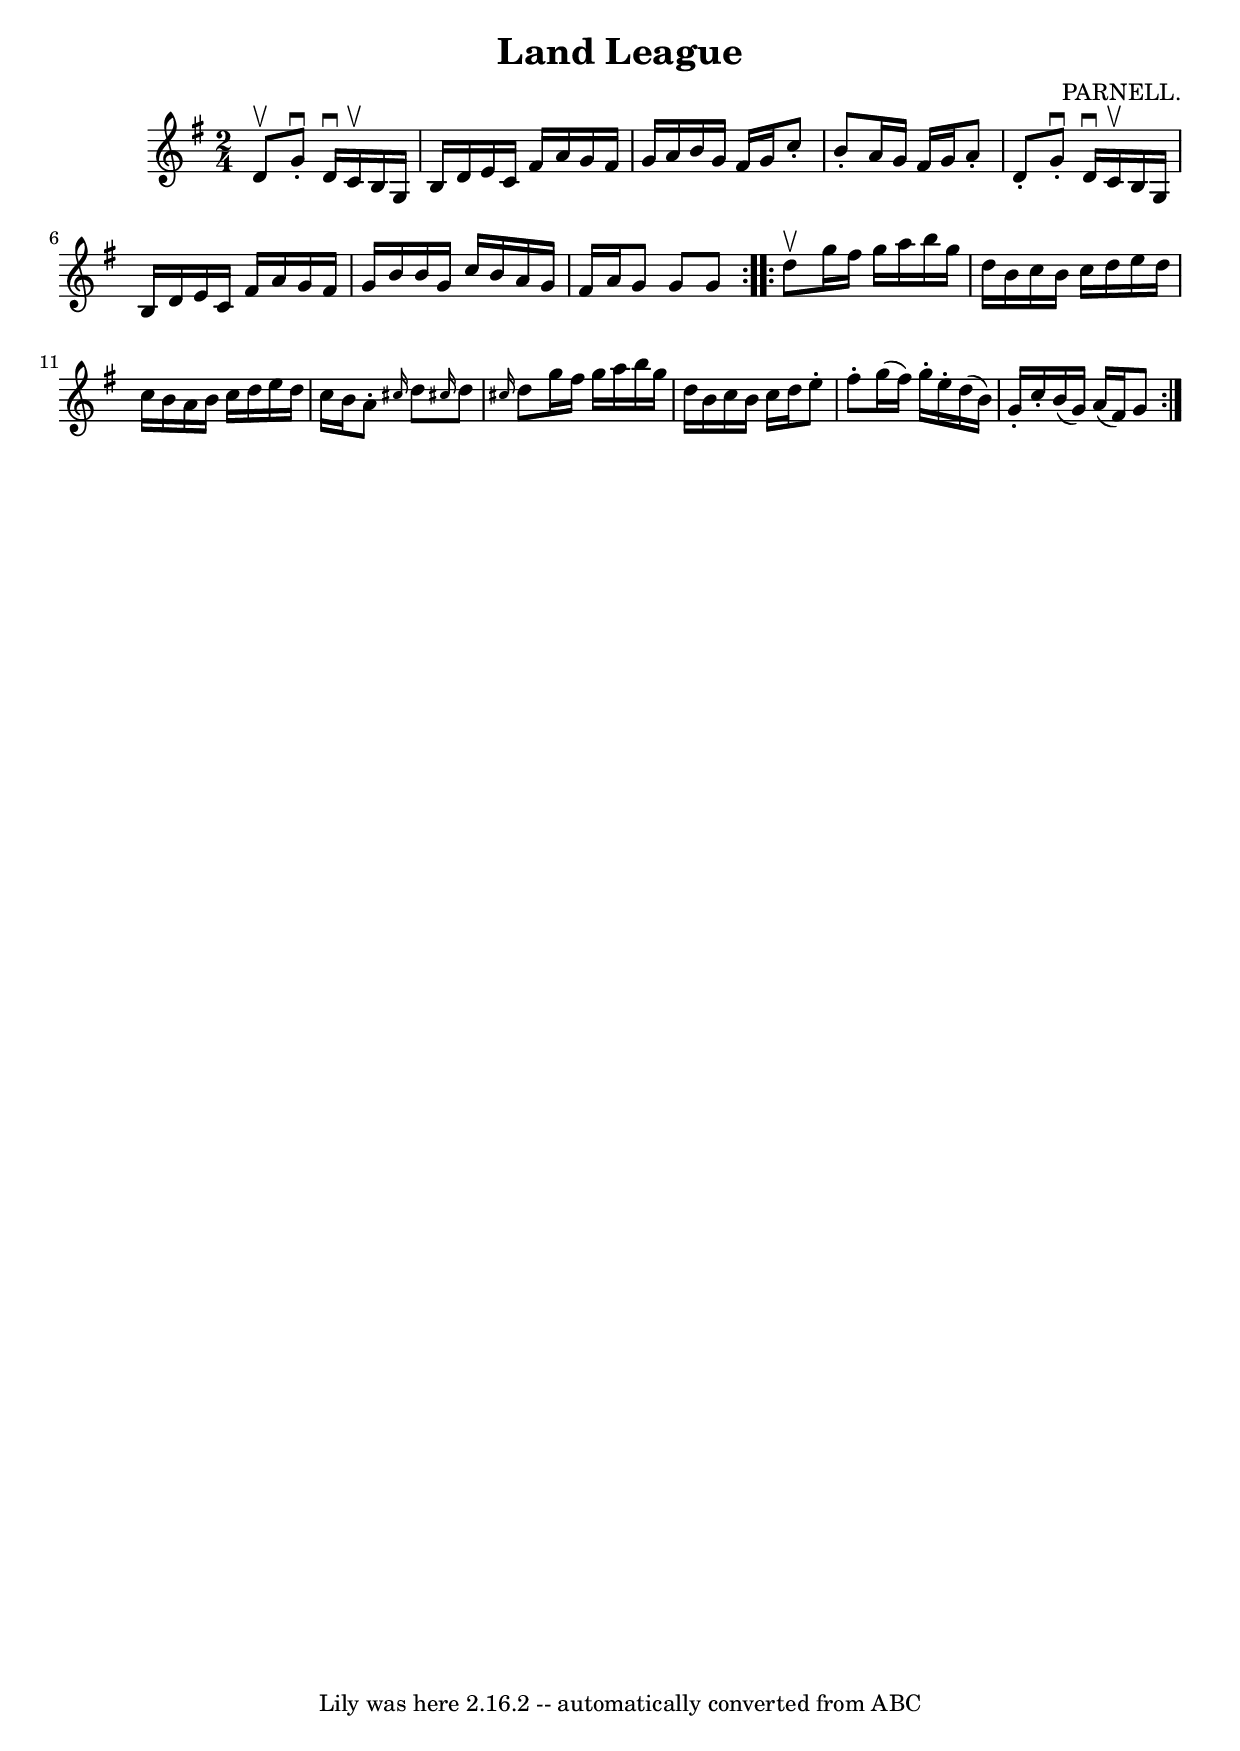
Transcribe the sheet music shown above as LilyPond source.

\version "2.16.2"
\include "Mammoth.ily"
\header {
  %% book = "Ryan's Mammoth Collection"
  composer = "PARNELL."
  crossRefNumber = "1"
  footnotes = "\\\\314"
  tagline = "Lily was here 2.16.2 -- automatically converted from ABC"
  title = "Land League"

}
voicedefault =  {



  \repeat volta 2 {

    \time 2/4 
    \key g \major
    d'8^\upbow |
    g'8^\downbow-. d'16 ^\downbow c'16^\upbow b16 g16 b16 d'16    |
    e'16 c'16 
    fis'16 a'16 g'16 fis'16 g'16 a'16    |
    b'16 g'16  
    fis'16 g'16 c''8 -. b'8 -.   |
    a'16 g'16 fis'16    
    g'16 a'8 -. d'8 -.   |
    g'8^\downbow-. d'16^\downbow c'16 ^\upbow b16 g16 b16 d'16    |
    e'16 c'16 fis'16    
    a'16 g'16 fis'16 g'16 b'16    |
    b'16 g'16 c''16    
    b'16 a'16 g'16 fis'16 a'16    |
    g'8 g'8 g'8  
  }     

  \repeat volta 2 {
    d''8^\upbow |
    g''16 fis''16 g''16    
    a''16 b''16 g''16 d''16 b'16    |
    c''16 b'16 c''16   
    d''16 e''16 d''16 c''16 b'16    |
    a'16 b'16 c''16   
    d''16 e''16 d''16 c''16 b'16    |
    a'8 -. \grace {    
      cis''16  
    } d''8  \grace { cis''!16  
		   } d''8  \grace { cis''!16  
				  }   
    d''8    |
    g''16 fis''16 g''16 a''16 b''16 g''16    
    d''16 b'16    |
    c''16 b'16 c''16 d''16 e''8 -. fis''8 
    -.   |
    g''16 (fis''16) g''16 -. e''16 -. d''16 (b'16  
    -) g'16 -. c''16 -.   |
    b'16 (g'16) a'16 (fis'16)   
    g'8  
  }   

}

\score{
  <<

    \context Staff="default"
    {
      \voicedefault 
      
    }

  >>
  \layout {
    
  }
  \midi {
  }

}
